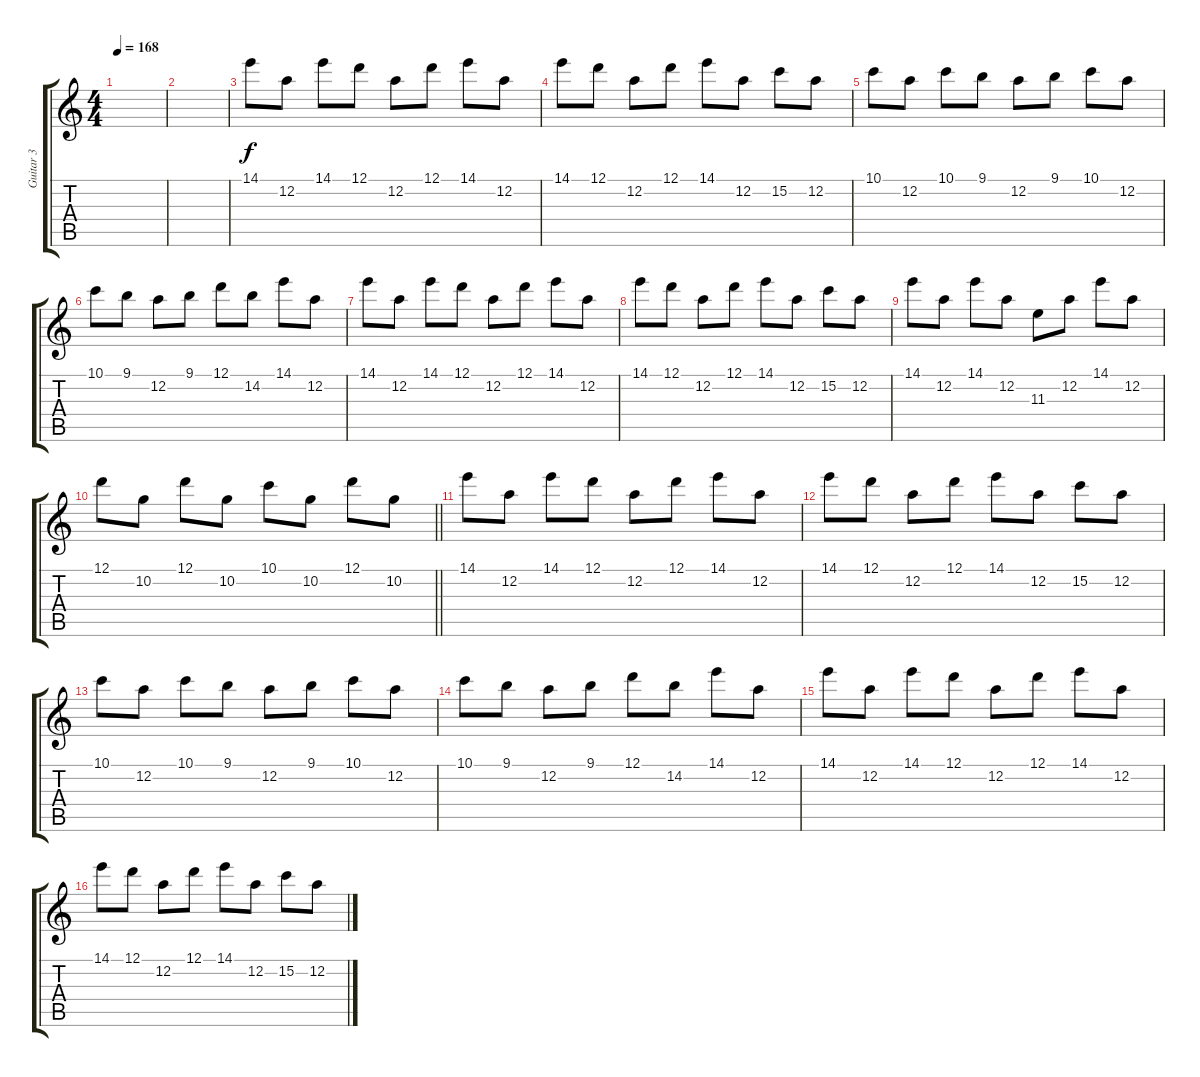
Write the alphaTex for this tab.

\track ("Guitar 3" "Guitar 3") {instrument distortionguitar}
\staff {score tabs}
\tuning (D4 A3 F3 C3 G2 D2) {hide}
\ts (4 4)
\tempo 168
\clef g2
\ks c
|
|
14.1.8{instrument distortionguitar} 12.2.8 14.1.8 12.1.8 12.2.8 12.1.8 14.1.8 12.2.8 |
14.1.8 12.1.8 12.2.8 12.1.8 14.1.8 12.2.8 15.2.8 12.2.8 |
10.1.8 12.2.8 10.1.8 9.1.8 12.2.8 9.1.8 10.1.8 12.2.8 |
10.1.8 9.1.8 12.2.8 9.1.8 12.1.8 14.2.8 14.1.8 12.2.8 |
14.1.8{instrument distortionguitar} 12.2.8 14.1.8 12.1.8 12.2.8 12.1.8 14.1.8 12.2.8 |
14.1.8 12.1.8 12.2.8 12.1.8 14.1.8 12.2.8 15.2.8 12.2.8 |
14.1.8 12.2.8 14.1.8 12.2.8 11.3.8 12.2.8 14.1.8 12.2.8 |
\barLineRight lightlight
12.1.8 10.2.8 12.1.8 10.2.8 10.1.8 10.2.8 12.1.8 10.2.8 |
14.1.8{instrument distortionguitar} 12.2.8 14.1.8 12.1.8 12.2.8 12.1.8 14.1.8 12.2.8 |
14.1.8 12.1.8 12.2.8 12.1.8 14.1.8 12.2.8 15.2.8 12.2.8 |
10.1.8 12.2.8 10.1.8 9.1.8 12.2.8 9.1.8 10.1.8 12.2.8 |
10.1.8 9.1.8 12.2.8 9.1.8 12.1.8 14.2.8 14.1.8 12.2.8 |
14.1.8{instrument distortionguitar} 12.2.8 14.1.8 12.1.8 12.2.8 12.1.8 14.1.8 12.2.8 |
14.1.8 12.1.8 12.2.8 12.1.8 14.1.8 12.2.8 15.2.8 12.2.8
